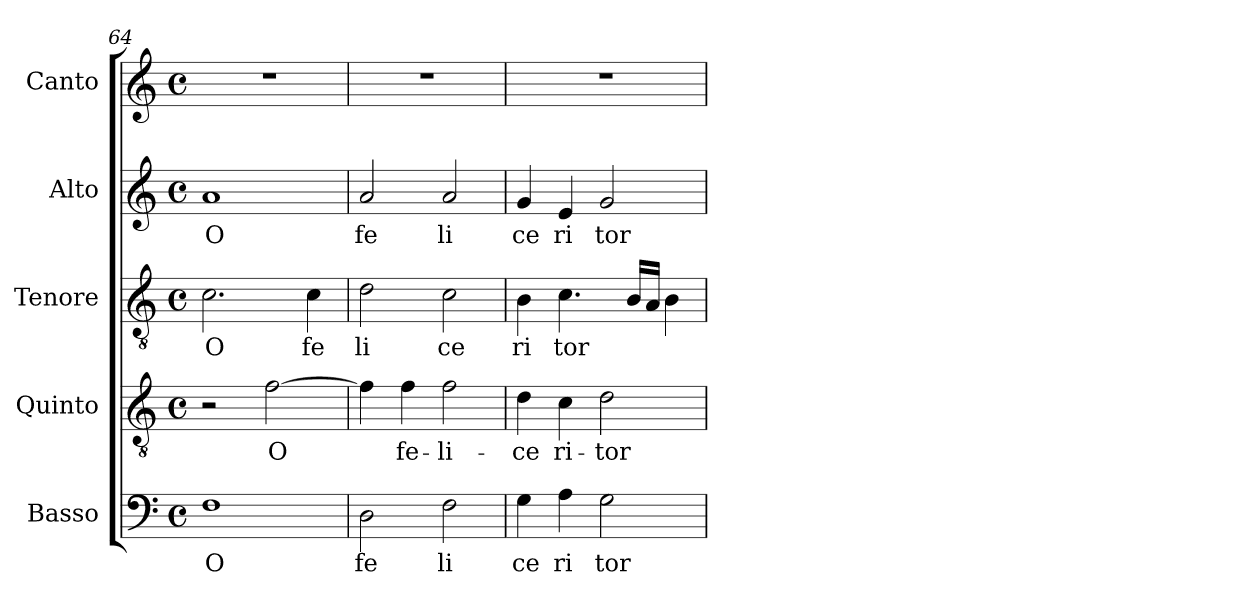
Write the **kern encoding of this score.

**kern	**text	**kern	**text	**kern	**text	**kern	**text	**kern
*part5	*part5	*part4	*part4	*part3	*part3	*part2	*part2	*part1
*staff5	*staff5	*staff4	*staff4	*staff3	*staff3	*staff2	*staff2	*staff1
*I"Basso	*	*I"Quinto	*	*I"Tenore	*	*I"Alto	*	*I"Canto
*clefF4	*	*clefGv2	*	*clefGv2	*	*clefG2	*	*clefG2
*M4/4	*	*M4/4	*	*M4/4	*	*M4/4	*	*M4/4
*met(c)	*	*met(c)	*	*met(c)	*	*met(c)	*	*met(c)
=64	=64	=64	=64	=64	=64	=64	=64	=64
!	!LO:LY:b:cj	!	!	!	!LO:LY:b:cj	!	!LO:LY:b:cj	!
1F	O	2r	.	2.c\	O	1a	O	1r
!	!	!	!LO:LY:b:cj	!	!	!	!	!
.	.	[>2f\	O	.	.	.	.	.
!	!	!	!	!	!LO:LY:b:cj	!	!	!
.	.	.	.	4c\	fe	.	.	.
=65	=65	=65	=65	=65	=65	=65	=65	=65
!	!LO:LY:b:cj	!	!	!	!LO:LY:b:cj	!	!LO:LY:b:cj	!
2D\	fe	4f\]	.	2d\	li	2a/	fe	1r
!	!	!	!LO:LY:b:cj	!	!	!	!	!
.	.	4f\	fe-	.	.	.	.	.
!	!LO:LY:b:cj	!	!LO:LY:b:cj	!	!LO:LY:b:cj	!	!LO:LY:b:cj	!
2F\	li	2f\	-li-	2c\	ce	2a/	li	.
=66	=66	=66	=66	=66	=66	=66	=66	=66
!	!LO:LY:b:cj	!	!LO:LY:b:cj	!	!LO:LY:b:cj	!	!LO:LY:b:cj	!LO:N:vis=1
4G\	ce	4d\	-ce	4B\	ri	4g/	ce	1r
!	!LO:LY:b:cj	!	!LO:LY:b:cj	!	!LO:LY:b	!	!LO:LY:b:cj	!
4A\	ri	4c\	ri-	4.c\	tor	4e/	ri	.
!	!LO:LY:b:cj	!	!LO:LY:b:cj	!	!	!	!LO:LY:b:cj	!
2G\	tor	2d\	-tor-	.	.	2g/	tor	.
.	.	.	.	16B/L	.	.	.	.
.	.	.	.	16A/J	.	.	.	.
.	.	.	.	4B\	.	.	.	.
=	=	=	=	=	=	=	=	=
*-	*-	*-	*-	*-	*-	*-	*-	*-
